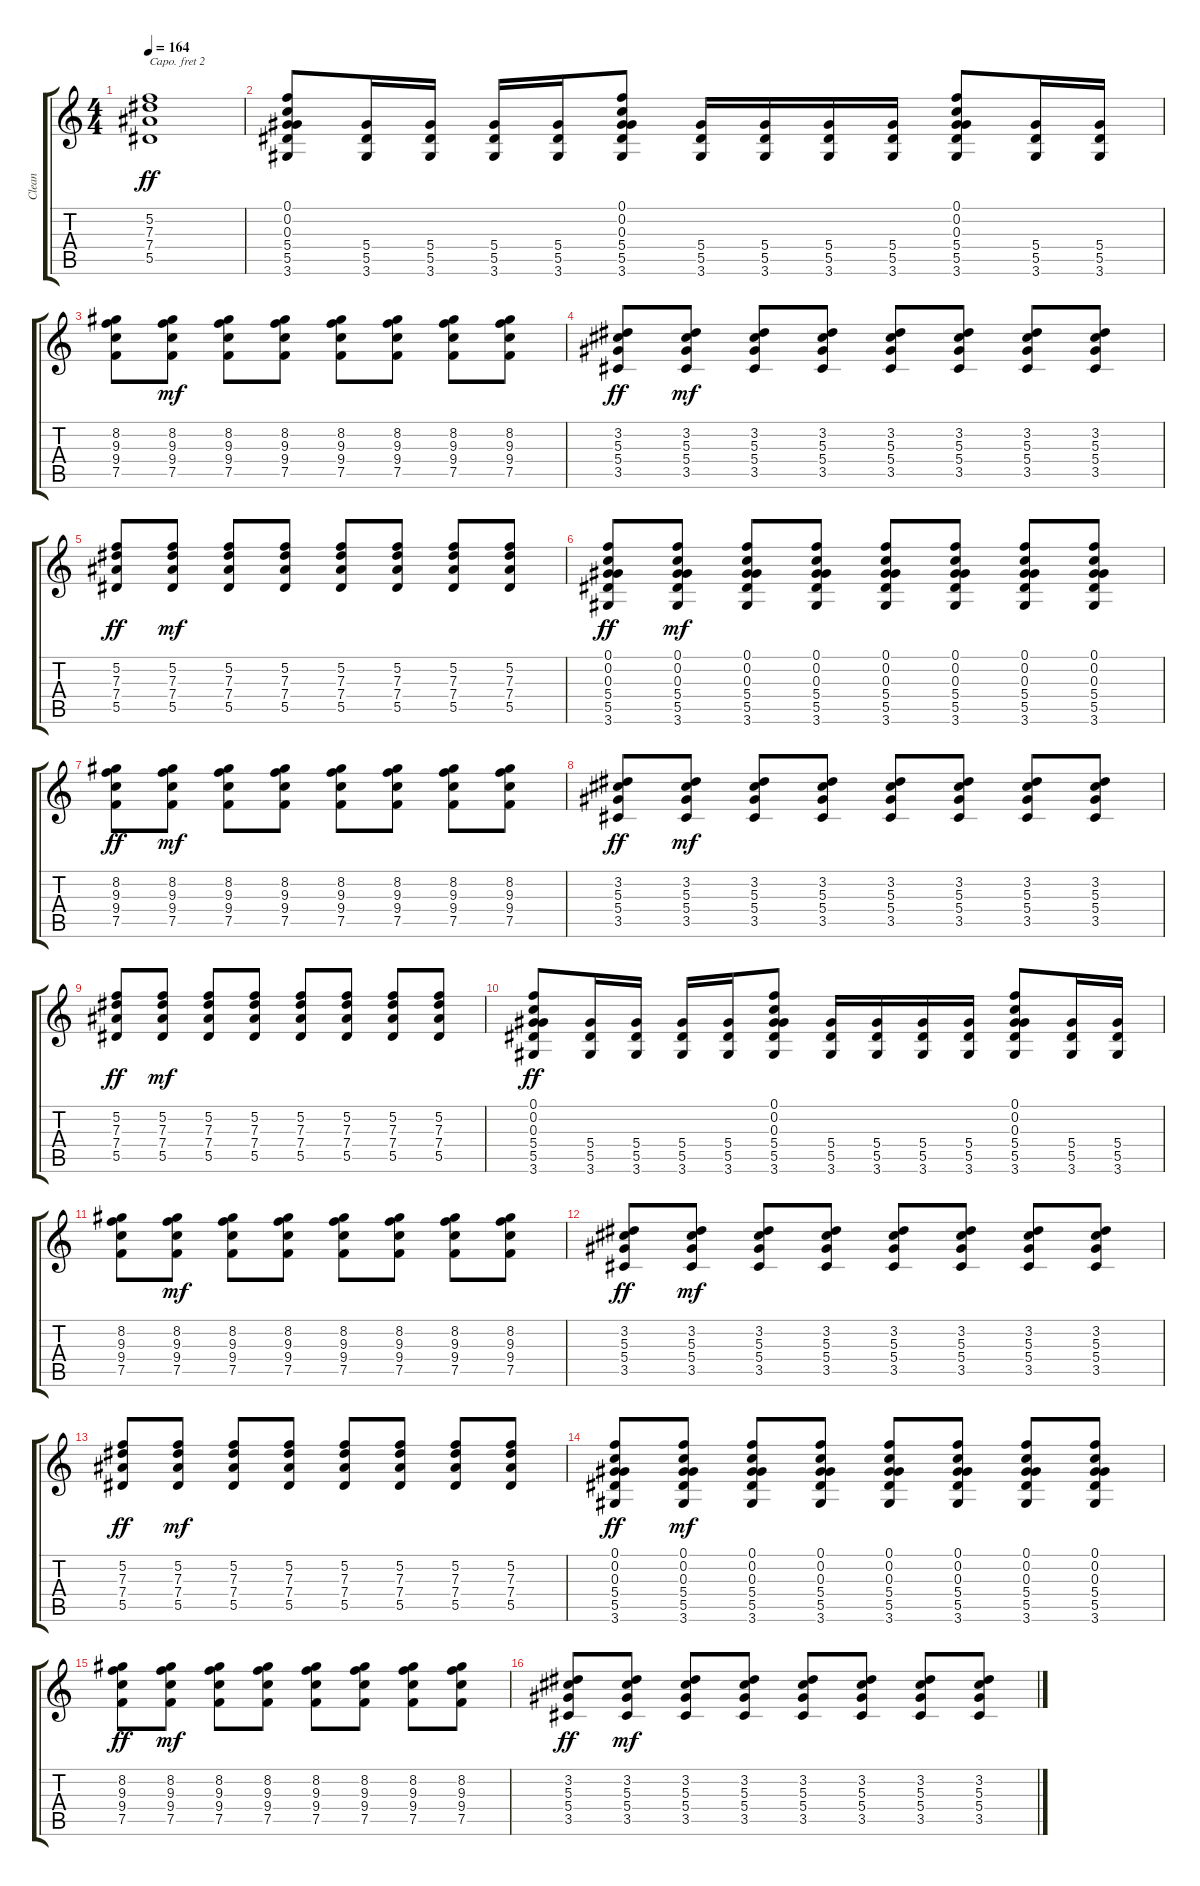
\track ("Clean" "Clean") {instrument electricguitarclean}
\staff {score tabs}
\capo 2
\tuning (Eb4 Bb3 Gb3 Db3 Ab2 Eb2) {hide}
\ts (4 4)
\tempo 164
\clef g2
\ks c
(5.2 7.3 7.4 5.5).1{dy ff} |
(0.1 0.2 0.3 5.4 5.5 3.6).8 (5.4 5.5 3.6).16 (5.4 5.5 3.6).16 (5.4 5.5 3.6).16 (5.4 5.5 3.6).16 (0.1 0.2 0.3 5.4 5.5 3.6).8 (5.4 5.5 3.6).16 (5.4 5.5 3.6).16 (5.4 5.5 3.6).16 (5.4 5.5 3.6).16 (0.1 0.2 0.3 5.4 5.5 3.6).8 (5.4 5.5 3.6).16 (5.4 5.5 3.6).16 |
(8.2 9.3 9.4 7.5).8 (8.2 9.3 9.4 7.5).8{dy mf} (8.2 9.3 9.4 7.5).8 (8.2 9.3 9.4 7.5).8 (8.2 9.3 9.4 7.5).8 (8.2 9.3 9.4 7.5).8 (8.2 9.3 9.4 7.5).8 (8.2 9.3 9.4 7.5).8 |
(3.2 5.3 5.4 3.5).8{dy ff} (3.2 5.3 5.4 3.5).8{dy mf} (3.2 5.3 5.4 3.5).8 (3.2 5.3 5.4 3.5).8 (3.2 5.3 5.4 3.5).8 (3.2 5.3 5.4 3.5).8 (3.2 5.3 5.4 3.5).8 (3.2 5.3 5.4 3.5).8 |
(5.2 7.3 7.4 5.5).8{dy ff} (5.2 7.3 7.4 5.5).8{dy mf} (5.2 7.3 7.4 5.5).8 (5.2 7.3 7.4 5.5).8 (5.2 7.3 7.4 5.5).8 (5.2 7.3 7.4 5.5).8 (5.2 7.3 7.4 5.5).8 (5.2 7.3 7.4 5.5).8 |
(0.1 0.2 0.3 5.4 5.5 3.6).8{dy ff} (0.1 0.2 0.3 5.4 5.5 3.6).8{dy mf} (0.1 0.2 0.3 5.4 5.5 3.6).8 (0.1 0.2 0.3 5.4 5.5 3.6).8 (0.1 0.2 0.3 5.4 5.5 3.6).8 (0.1 0.2 0.3 5.4 5.5 3.6).8 (0.1 0.2 0.3 5.4 5.5 3.6).8 (0.1 0.2 0.3 5.4 5.5 3.6).8 |
(8.2 9.3 9.4 7.5).8{dy ff} (8.2 9.3 9.4 7.5).8{dy mf} (8.2 9.3 9.4 7.5).8 (8.2 9.3 9.4 7.5).8 (8.2 9.3 9.4 7.5).8 (8.2 9.3 9.4 7.5).8 (8.2 9.3 9.4 7.5).8 (8.2 9.3 9.4 7.5).8 |
(3.2 5.3 5.4 3.5).8{dy ff} (3.2 5.3 5.4 3.5).8{dy mf} (3.2 5.3 5.4 3.5).8 (3.2 5.3 5.4 3.5).8 (3.2 5.3 5.4 3.5).8 (3.2 5.3 5.4 3.5).8 (3.2 5.3 5.4 3.5).8 (3.2 5.3 5.4 3.5).8 |
(5.2 7.3 7.4 5.5).8{dy ff} (5.2 7.3 7.4 5.5).8{dy mf} (5.2 7.3 7.4 5.5).8 (5.2 7.3 7.4 5.5).8 (5.2 7.3 7.4 5.5).8 (5.2 7.3 7.4 5.5).8 (5.2 7.3 7.4 5.5).8 (5.2 7.3 7.4 5.5).8 |
(0.1 0.2 0.3 5.4 5.5 3.6).8{dy ff} (5.4 5.5 3.6).16 (5.4 5.5 3.6).16 (5.4 5.5 3.6).16 (5.4 5.5 3.6).16 (0.1 0.2 0.3 5.4 5.5 3.6).8 (5.4 5.5 3.6).16 (5.4 5.5 3.6).16 (5.4 5.5 3.6).16 (5.4 5.5 3.6).16 (0.1 0.2 0.3 5.4 5.5 3.6).8 (5.4 5.5 3.6).16 (5.4 5.5 3.6).16 |
(8.2 9.3 9.4 7.5).8 (8.2 9.3 9.4 7.5).8{dy mf} (8.2 9.3 9.4 7.5).8 (8.2 9.3 9.4 7.5).8 (8.2 9.3 9.4 7.5).8 (8.2 9.3 9.4 7.5).8 (8.2 9.3 9.4 7.5).8 (8.2 9.3 9.4 7.5).8 |
(3.2 5.3 5.4 3.5).8{dy ff} (3.2 5.3 5.4 3.5).8{dy mf} (3.2 5.3 5.4 3.5).8 (3.2 5.3 5.4 3.5).8 (3.2 5.3 5.4 3.5).8 (3.2 5.3 5.4 3.5).8 (3.2 5.3 5.4 3.5).8 (3.2 5.3 5.4 3.5).8 |
(5.2 7.3 7.4 5.5).8{dy ff} (5.2 7.3 7.4 5.5).8{dy mf} (5.2 7.3 7.4 5.5).8 (5.2 7.3 7.4 5.5).8 (5.2 7.3 7.4 5.5).8 (5.2 7.3 7.4 5.5).8 (5.2 7.3 7.4 5.5).8 (5.2 7.3 7.4 5.5).8 |
(0.1 0.2 0.3 5.4 5.5 3.6).8{dy ff} (0.1 0.2 0.3 5.4 5.5 3.6).8{dy mf} (0.1 0.2 0.3 5.4 5.5 3.6).8 (0.1 0.2 0.3 5.4 5.5 3.6).8 (0.1 0.2 0.3 5.4 5.5 3.6).8 (0.1 0.2 0.3 5.4 5.5 3.6).8 (0.1 0.2 0.3 5.4 5.5 3.6).8 (0.1 0.2 0.3 5.4 5.5 3.6).8 |
(8.2 9.3 9.4 7.5).8{dy ff} (8.2 9.3 9.4 7.5).8{dy mf} (8.2 9.3 9.4 7.5).8 (8.2 9.3 9.4 7.5).8 (8.2 9.3 9.4 7.5).8 (8.2 9.3 9.4 7.5).8 (8.2 9.3 9.4 7.5).8 (8.2 9.3 9.4 7.5).8 |
(3.2 5.3 5.4 3.5).8{dy ff} (3.2 5.3 5.4 3.5).8{dy mf} (3.2 5.3 5.4 3.5).8 (3.2 5.3 5.4 3.5).8 (3.2 5.3 5.4 3.5).8 (3.2 5.3 5.4 3.5).8 (3.2 5.3 5.4 3.5).8 (3.2 5.3 5.4 3.5).8
